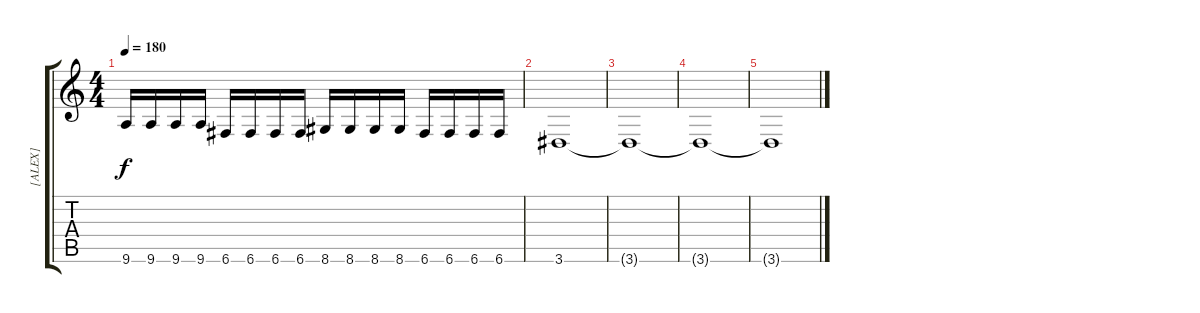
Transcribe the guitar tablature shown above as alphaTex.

\track ("[ALEX]" "[ALEX]") {instrument overdrivenguitar}
\staff {score tabs}
\tuning (D4 A3 F3 C3 G2 C2) {hide}
\ts (4 4)
\tempo 180
\clef g2
\ks c
9.6.16{dy f} 9.6.16 9.6.16 9.6.16 6.6.16 6.6.16 6.6.16 6.6.16 8.6.16 8.6.16 8.6.16 8.6.16 6.6.16 6.6.16 6.6.16 6.6.16 |
3.6.1 |
3.6{t}.1 |
3.6{t}.1 |
3.6{t}.1
